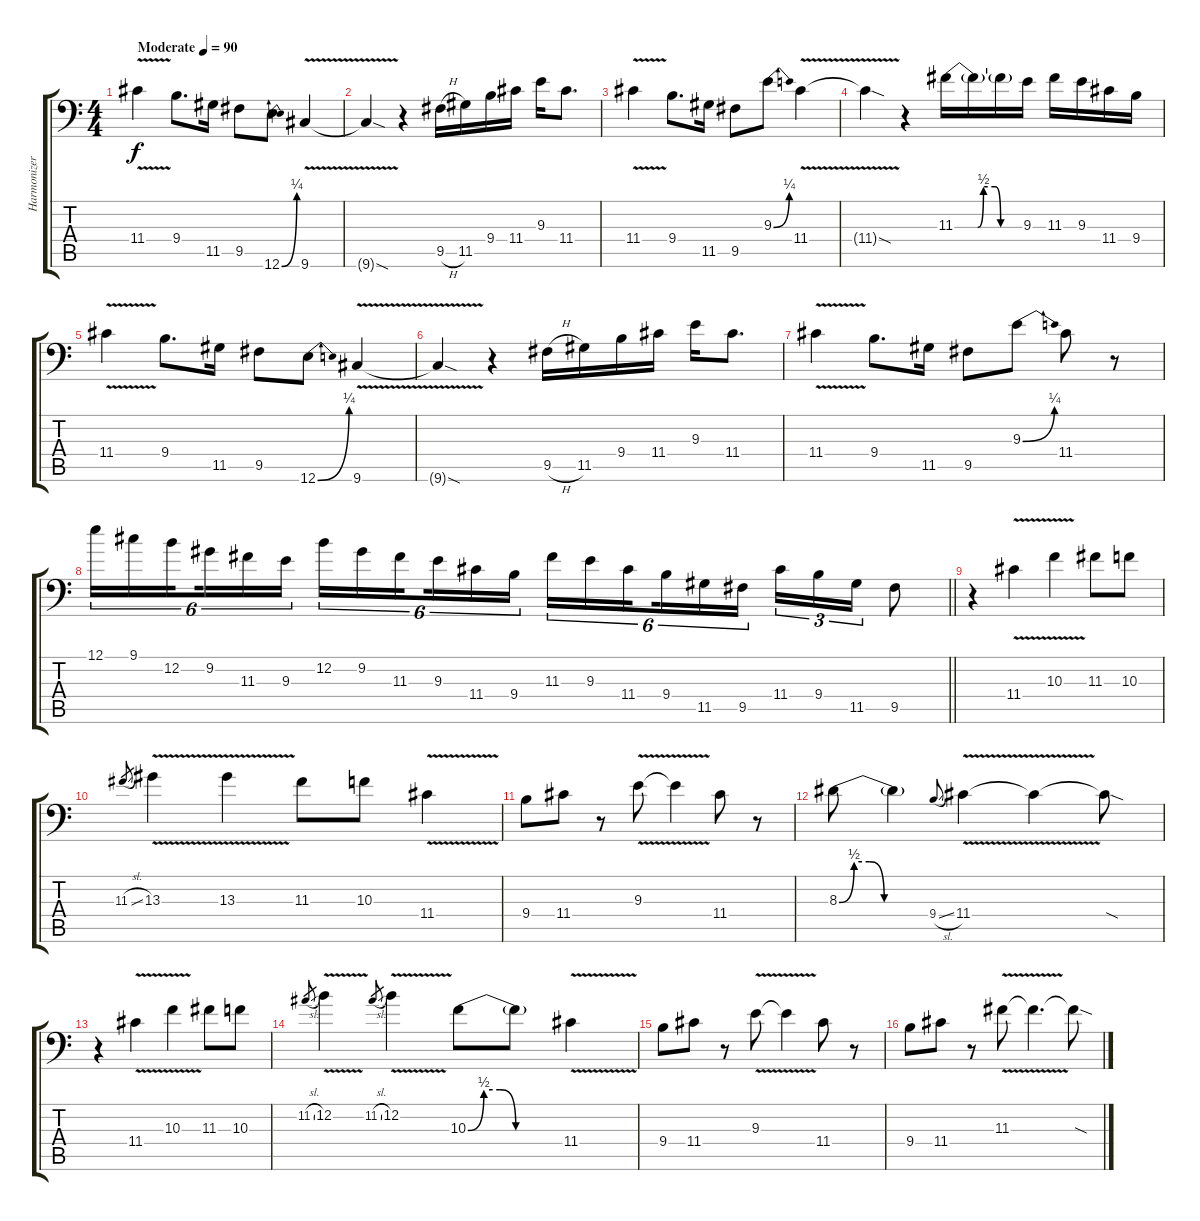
\track ("Harmonizer -1 Oct" "Harmonizer") {instrument overdrivenguitar}
\staff {score tabs}
\tuning (E3 B2 G2 D2 A1 E1) {hide}
\ts (4 4)
\tempo (90 "Moderate")
\clef f4
\ks c
11.4{v}.4{dy f instrument overdrivenguitar} 9.4.8{d} 11.5.16 9.5.8 12.6{be (bend 0 0 60 1)}.8 9.6{v}.4 |
9.6{sod t}.4 r.4 9.5{h}.16 11.5.16 9.4.16 11.4.16 9.3.16 11.4.8{d} |
11.4{v}.4 9.4.8{d} 11.5.16 9.5.8 9.3{be (bend 0 0 60 1)}.8 11.4{v}.4 |
11.4{sod t}.4 r.4 11.3{be (custom 0 0 20 0 25 2 35 2 40 0 60 0)}.16 11.3{t}.16 11.3{t}.16 9.3.16 11.3.16 9.3.16 11.4.16 9.4.16 |
11.4{v}.4 9.4.8{d} 11.5.16 9.5.8 12.6{be (bend 0 0 60 1)}.8 9.6{v}.4 |
9.6{sod t}.4 r.4 9.5{h}.16 11.5.16 9.4.16 11.4.16 9.3.16 11.4.8{d} |
11.4{v}.4 9.4.8{d} 11.5.16 9.5.8 9.3{be (bend 0 0 60 1)}.8 11.4.8 r.8 |
\barLineRight lightlight
12.1.16{tu (6 4)} 9.1.16{tu (6 4)} 12.2.16{tu (6 4) beam splitsecondary} 9.2.16{tu (6 4)} 11.3.16{tu (6 4)} 9.3.16{tu (6 4)} 12.2.16{tu (6 4)} 9.2.16{tu (6 4)} 11.3.16{tu (6 4) beam splitsecondary} 9.3.16{tu (6 4)} 11.4.16{tu (6 4)} 9.4.16{tu (6 4)} 11.3.16{tu (6 4)} 9.3.16{tu (6 4)} 11.4.16{tu (6 4) beam splitsecondary} 9.4.16{tu (6 4)} 11.5.16{tu (6 4)} 9.5.16{tu (6 4)} 11.4.16{tu (3 2)} 9.4.16{tu (3 2)} 11.5.16{tu (3 2)} 9.5.8 |
r.4 11.4{v}.4 10.3{v}.4 11.3.8 10.3.8 |
11.3{sl}.8{gr} 13.3{v}.4 13.3{v}.4 11.3.8 10.3.8 11.4{v}.4 |
9.4.8 11.4.8 r.8 9.3{v}.8 9.3{t}.4 11.4.8 r.8 |
8.3{be (custom 0 0 10 2 20 2 30 0 60 0)}.8 8.3{t}.4 9.4{sl}.8{gr onbeat} 11.4{v}.4 11.4{t}.4 11.4{sod t}.8 |
r.4 11.4{v}.4 10.3{v}.4 11.3.8 10.3.8 |
11.2{sl}.8{gr} 12.2{v}.4 11.2{sl}.8{gr} 12.2{v}.4 10.3{be (custom 0 0 10 2 20 2 30 0 60 0)}.8 10.3{t}.8 11.4{v}.4 |
9.4.8 11.4.8 r.8 9.3{v}.8 9.3{t}.4 11.4.8 r.8 |
9.4.8 11.4.8 r.8 11.3{v}.8 11.3{t}.4{d} 11.3{sod t}.8
